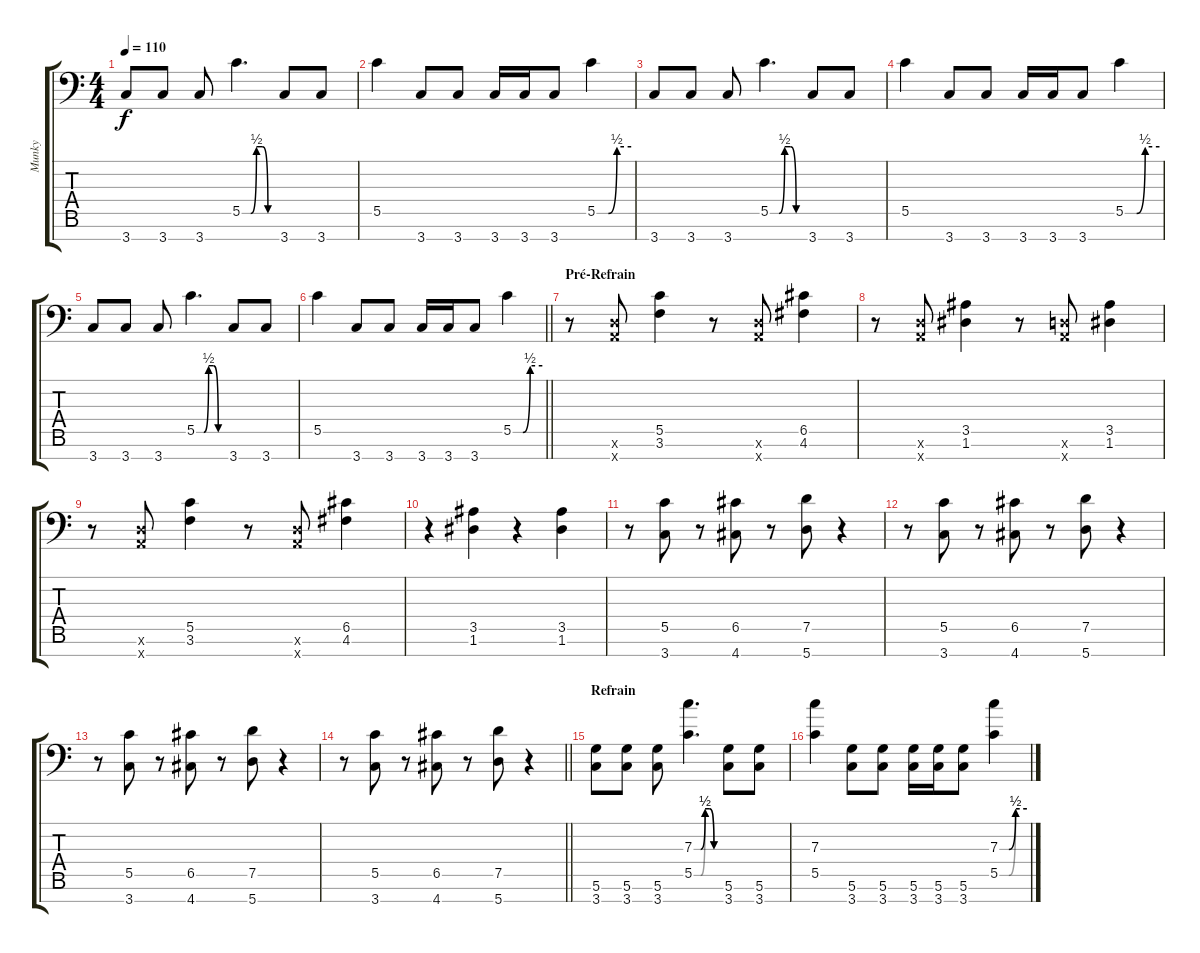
\track ("Munky" "Munky") {instrument distortionguitar}
\staff {score tabs}
\tuning (D4 A3 F3 C3 G2 D2 A1) {hide}
\ts (4 4)
\tempo 110
\clef f4
\ks c
3.7.8{dy f} 3.7.8 3.7.8 5.5{be (custom 0 0 15 0 25 2 35 2 45 0 60 0)}.4{d} 3.7.8 3.7.8 |
5.5.4 3.7.8 3.7.8 3.7.16 3.7.16 3.7.8 5.5{be (custom 0 0 20 0 35 2 60 2)}.4 |
3.7.8 3.7.8 3.7.8 5.5{be (custom 0 0 15 0 25 2 35 2 45 0 60 0)}.4{d} 3.7.8 3.7.8 |
5.5.4 3.7.8 3.7.8 3.7.16 3.7.16 3.7.8 5.5{be (custom 0 0 20 0 35 2 60 2)}.4 |
3.7.8 3.7.8 3.7.8 5.5{be (custom 0 0 15 0 25 2 35 2 45 0 60 0)}.4{d} 3.7.8 3.7.8 |
\barLineRight lightlight
5.5.4 3.7.8 3.7.8 3.7.16 3.7.16 3.7.8 5.5{be (custom 0 0 20 0 35 2 60 2)}.4 |
\section ("" "Pré-Refrain")
r.8 (0.6{x} 0.7{x}).8 (5.5 3.6).4 r.8 (0.6{x} 0.7{x}).8 (6.5 4.6).4 |
r.8 (0.6{x} 0.7{x}).8 (3.5 1.6).4 r.8 (0.6{x} 0.7{x}).8 (3.5 1.6).4 |
r.8 (0.6{x} 0.7{x}).8 (5.5 3.6).4 r.8 (0.6{x} 0.7{x}).8 (6.5 4.6).4 |
r.4 (3.5 1.6).4 r.4 (3.5 1.6).4 |
r.8 (5.5 3.7).8 r.8 (6.5 4.7).8 r.8 (7.5 5.7).8 r.4 |
r.8 (5.5 3.7).8 r.8 (6.5 4.7).8 r.8 (7.5 5.7).8 r.4 |
r.8 (5.5 3.7).8 r.8 (6.5 4.7).8 r.8 (7.5 5.7).8 r.4 |
\barLineRight lightlight
r.8 (5.5 3.7).8 r.8 (6.5 4.7).8 r.8 (7.5 5.7).8 r.4 |
\section ("" "Refrain")
(5.6 3.7).8 (5.6 3.7).8 (5.6 3.7).8 (7.3{be (custom 0 0 15 0 25 2 35 2 45 0 60 0)} 5.5{be (custom 0 0 15 0 25 2 35 2 45 0 60 0)}).4{d} (5.6 3.7).8 (5.6 3.7).8 |
(7.3 5.5).4 (5.6 3.7).8 (5.6 3.7).8 (5.6 3.7).16 (5.6 3.7).16 (5.6 3.7).8 (7.3{be (custom 0 0 20 0 35 2 60 2)} 5.5{be (custom 0 0 20 0 35 2 60 2)}).4
